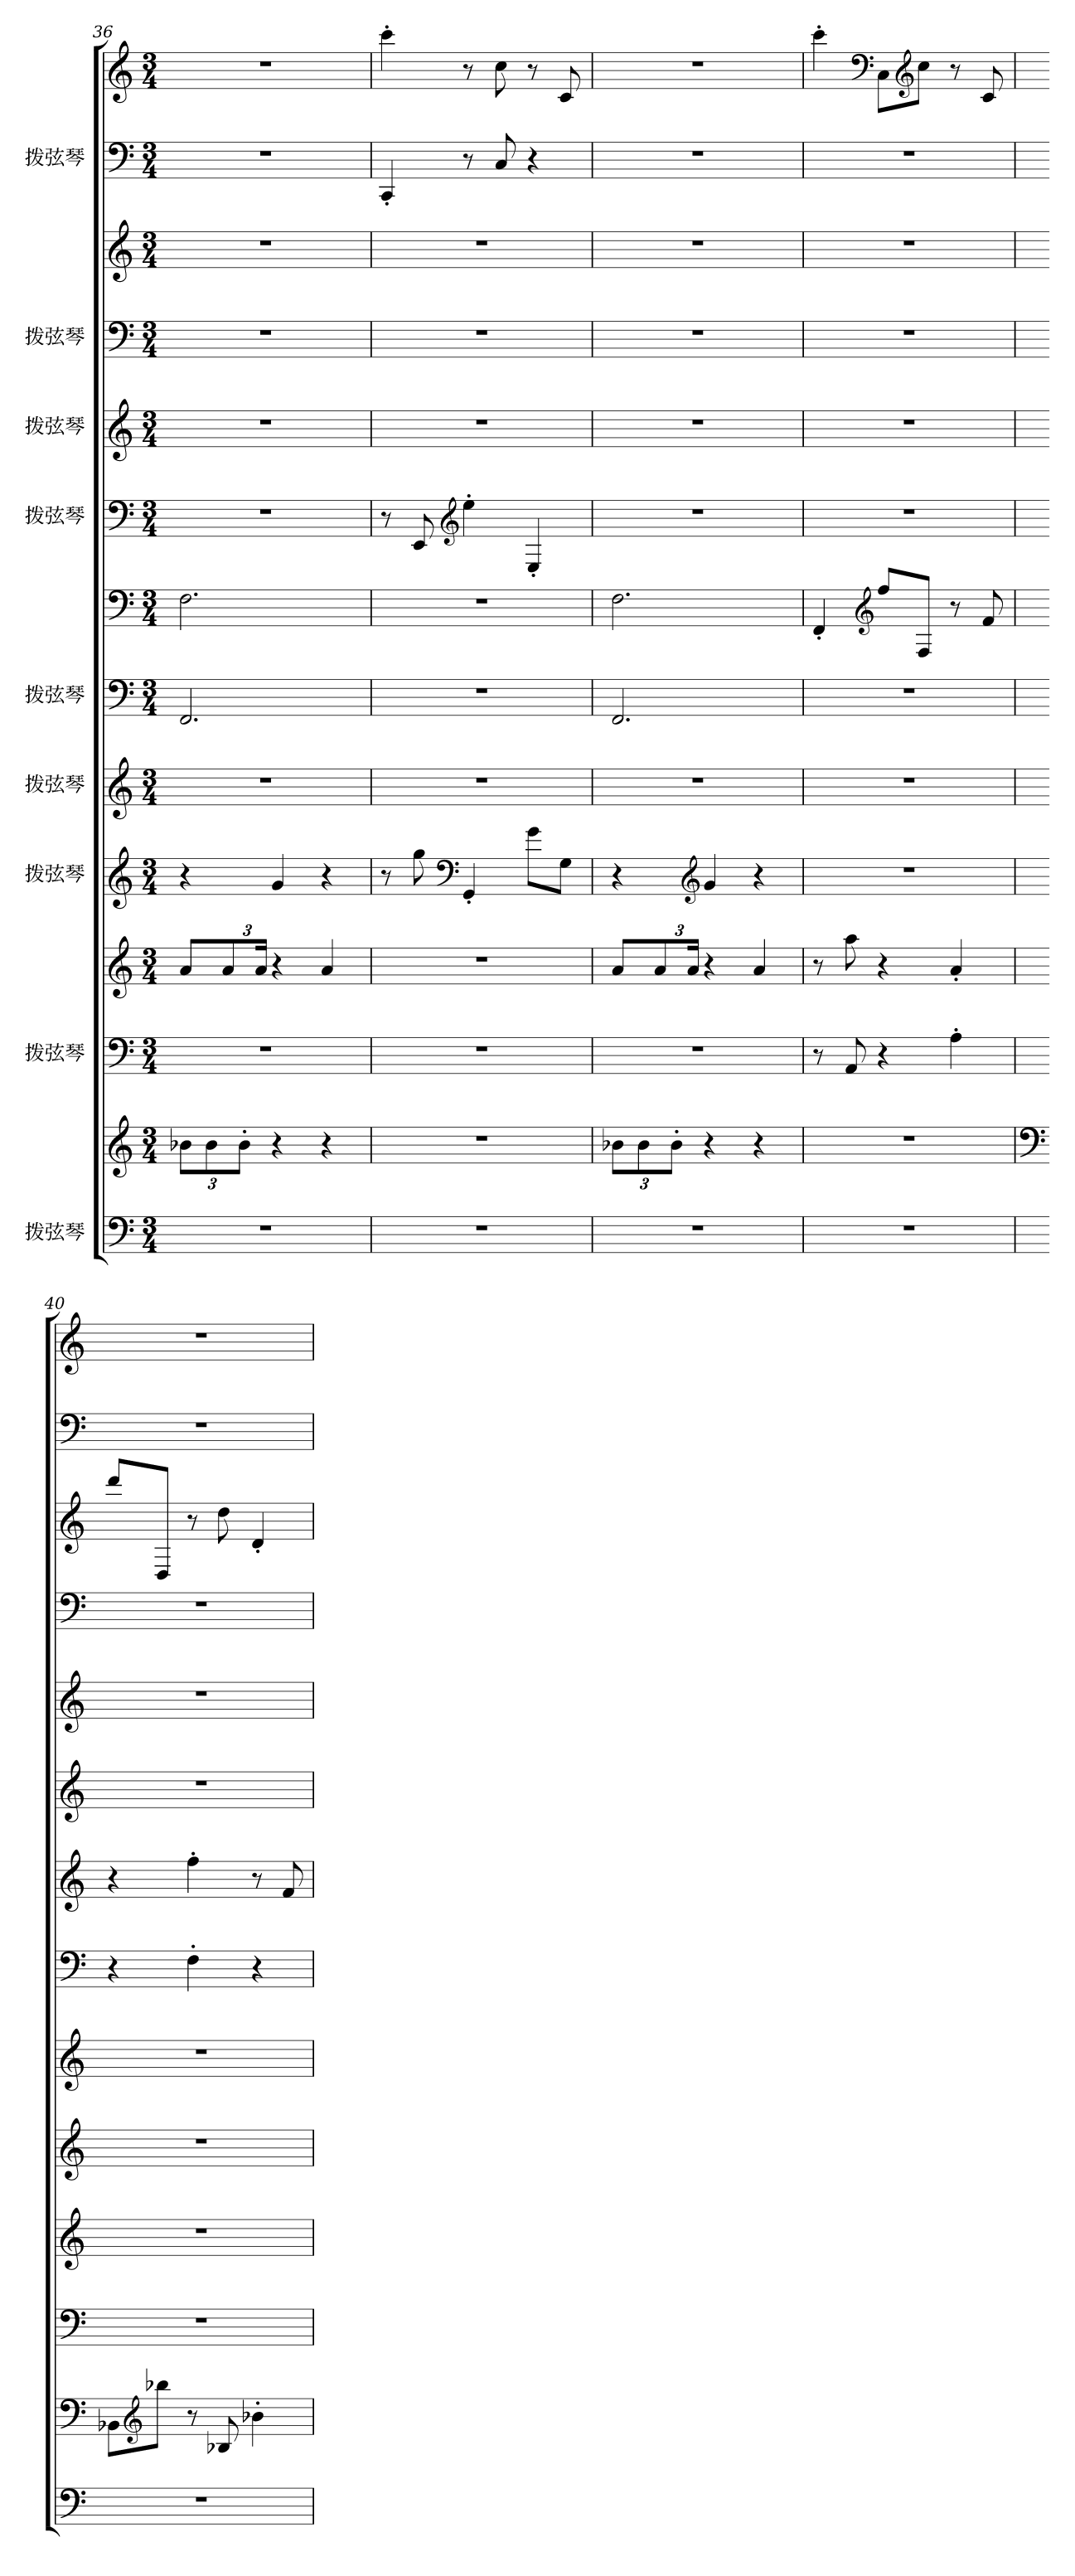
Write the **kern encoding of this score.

**kern	**kern	**kern	**kern	**kern	**kern	**kern	**kern	**kern	**kern	**kern	**kern	**kern	**kern
*part9	*part9	*part8	*part8	*part7	*part6	*part5	*part5	*part4	*part3	*part2	*part2	*part1	*part1
*staff14	*staff13	*staff12	*staff11	*staff10	*staff9	*staff8	*staff7	*staff6	*staff5	*staff4	*staff3	*staff2	*staff1
*I"拨弦琴	*	*I"拨弦琴	*	*I"拨弦琴	*I"拨弦琴	*I"拨弦琴	*	*I"拨弦琴	*I"拨弦琴	*I"拨弦琴	*	*I"拨弦琴	*
*clefF4	*clefG2	*clefF4	*clefG2	*clefG2	*clefG2	*clefF4	*clefF4	*clefF4	*clefG2	*clefF4	*clefG2	*clefF4	*clefG2
*k[]	*k[]	*k[]	*k[]	*k[]	*k[]	*k[]	*k[]	*k[]	*k[]	*k[]	*k[]	*k[]	*k[]
*M3/4	*M3/4	*M3/4	*M3/4	*M3/4	*M3/4	*M3/4	*M3/4	*M3/4	*M3/4	*M3/4	*M3/4	*M3/4	*M3/4
*	*Xbrackettup	*	*	*	*	*	*	*	*	*	*	*	*
=36	=36	=36	=36	=36	=36	=36	=36	=36	=36	=36	=36	=36	=36
2.r	12b-X\L	2.r	8a/L	4r	2.r	2.FF/	2.F\	2.r	2.r	2.r	2.r	2.r	2.r
.	12b-\	.	.	.	.	.	.	.	.	.	.	.	.
*	*	*	*Xbrackettup	*	*	*	*	*	*	*	*	*	*
.	.	.	12a/	.	.	.	.	.	.	.	.	.	.
.	12b-'\J	.	.	.	.	.	.	.	.	.	.	.	.
.	.	.	24a/Jk	.	.	.	.	.	.	.	.	.	.
.	4r	.	4r	4g/	.	.	.	.	.	.	.	.	.
.	4r	.	4a/	4r	.	.	.	.	.	.	.	.	.
=37	=37	=37	=37	=37	=37	=37	=37	=37	=37	=37	=37	=37	=37
2.r	2.r	2.r	2.r	8r	2.r	2.r	2.r	8r	2.r	2.r	2.r	4CC'/	4ccc'\
.	.	.	.	8gg\	.	.	.	8EE/	.	.	.	.	.
*	*	*	*	*clefF4	*	*	*	*clefG2	*	*	*	*	*
.	.	.	.	4GG'/	.	.	.	4ee'\	.	.	.	8r	8r
.	.	.	.	.	.	.	.	.	.	.	.	8C/	8cc\
.	.	.	.	8g\L	.	.	.	4E'/	.	.	.	4r	8r
.	.	.	.	8G\J	.	.	.	.	.	.	.	.	8c/
=38	=38	=38	=38	=38	=38	=38	=38	=38	=38	=38	=38	=38	=38
2.r	12b-X\L	2.r	8a/L	4r	2.r	2.FF/	2.F\	2.r	2.r	2.r	2.r	2.r	2.r
.	12b-\	.	.	.	.	.	.	.	.	.	.	.	.
.	.	.	12a/	.	.	.	.	.	.	.	.	.	.
.	12b-'\J	.	.	.	.	.	.	.	.	.	.	.	.
.	.	.	24a/Jk	.	.	.	.	.	.	.	.	.	.
*	*	*	*	*clefG2	*	*	*	*	*	*	*	*	*
.	4r	.	4r	4g/	.	.	.	.	.	.	.	.	.
.	4r	.	4a/	4r	.	.	.	.	.	.	.	.	.
=39	=39	=39	=39	=39	=39	=39	=39	=39	=39	=39	=39	=39	=39
2.r	2.r	8r	8r	2.r	2.r	2.r	4FF'/	2.r	2.r	2.r	2.r	2.r	4ccc'\
.	.	8AA/	8aa\	.	.	.	.	.	.	.	.	.	.
*	*	*	*	*	*	*	*clefG2	*	*	*	*	*	*clefF4
.	.	4r	4r	.	.	.	8ff/L	.	.	.	.	.	8C\L
*	*	*	*	*	*	*	*	*	*	*	*	*	*clefG2
.	.	.	.	.	.	.	8F/J	.	.	.	.	.	8cc\J
.	.	4A'\	4a'/	.	.	.	8r	.	.	.	.	.	8r
.	.	.	.	.	.	.	8f/	.	.	.	.	.	8c/
!!LO:PB:g=z
=40	=40	=40	=40	=40	=40	=40	=40	=40	=40	=40	=40	=40	=40
*	*clefF4	*	*	*	*	*	*	*	*	*	*	*	*
2.r	8BB-X\L	2.r	2.r	2.r	2.r	4r	4r	2.r	2.r	2.r	8ddd/L	2.r	2.r
*	*clefG2	*	*	*	*	*	*	*	*	*	*	*	*
.	8bb-X\J	.	.	.	.	.	.	.	.	.	8D/J	.	.
.	8r	.	.	.	.	4F'\	4ff'\	.	.	.	8r	.	.
.	8B-X/	.	.	.	.	.	.	.	.	.	8dd\	.	.
.	4b-X'\	.	.	.	.	4r	8r	.	.	.	4d'/	.	.
.	.	.	.	.	.	.	8f/	.	.	.	.	.	.
=	=	=	=	=	=	=	=	=	=	=	=	=	=
*-	*-	*-	*-	*-	*-	*-	*-	*-	*-	*-	*-	*-	*-
